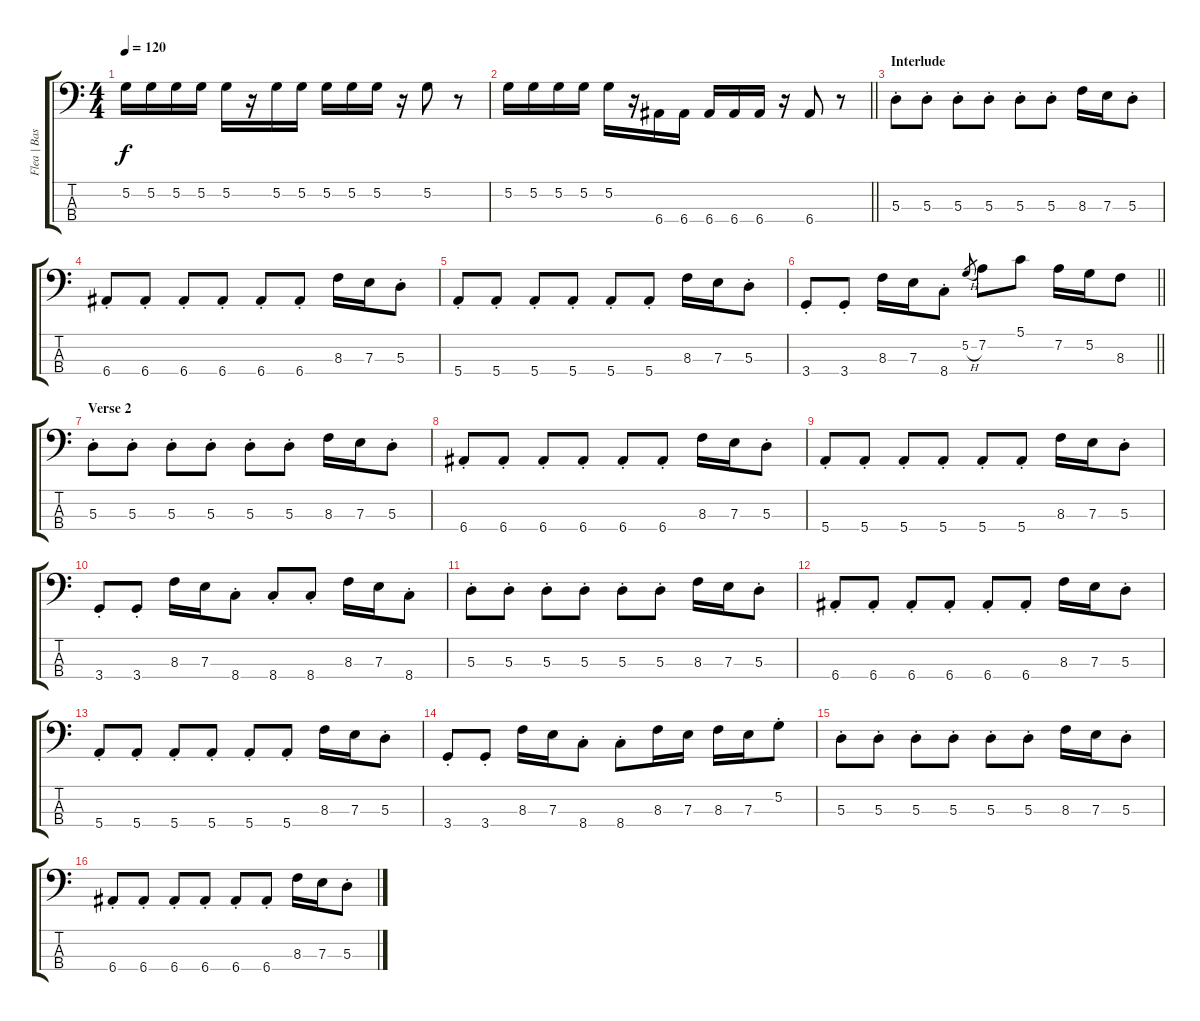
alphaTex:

\track ("Flea | Bass" "Flea | Bas") {instrument electricbassfinger}
\staff {score tabs}
\tuning (G2 D2 A1 E1) {hide}
\ts (4 4)
\tempo 120
\clef f4
\ks c
5.2.16{dy f} 5.2.16 5.2.16 5.2.16 5.2.16 r.16 5.2.16 5.2.16 5.2.16 5.2.16 5.2.16 r.16 5.2.8 r.8 |
\barLineRight lightlight
5.2.16 5.2.16 5.2.16 5.2.16 5.2.16 r.16 6.4.16 6.4.16 6.4.16 6.4.16 6.4.16 r.16 6.4.8 r.8 |
\section ("" "Interlude")
5.3{st}.8 5.3{st}.8 5.3{st}.8 5.3{st}.8 5.3{st}.8 5.3{st}.8 8.3.16 7.3.16 5.3{st}.8 |
6.4{st}.8 6.4{st}.8 6.4{st}.8 6.4{st}.8 6.4{st}.8 6.4{st}.8 8.3.16 7.3.16 5.3{st}.8 |
5.4{st}.8 5.4{st}.8 5.4{st}.8 5.4{st}.8 5.4{st}.8 5.4{st}.8 8.3.16 7.3.16 5.3{st}.8 |
\barLineRight lightlight
3.4{st}.8 3.4{st}.8 8.3.16 7.3.16 8.4{st}.8 5.2{h}.8{gr} 7.2.8 5.1.8 7.2.16 5.2.16 8.3.8 |
\section ("" "Verse 2")
5.3{st}.8 5.3{st}.8 5.3{st}.8 5.3{st}.8 5.3{st}.8 5.3{st}.8 8.3.16 7.3.16 5.3{st}.8 |
6.4{st}.8 6.4{st}.8 6.4{st}.8 6.4{st}.8 6.4{st}.8 6.4{st}.8 8.3.16 7.3.16 5.3{st}.8 |
5.4{st}.8 5.4{st}.8 5.4{st}.8 5.4{st}.8 5.4{st}.8 5.4{st}.8 8.3.16 7.3.16 5.3{st}.8 |
3.4{st}.8 3.4{st}.8 8.3.16 7.3.16 8.4{st}.8 8.4{st}.8 8.4{st}.8 8.3.16 7.3.16 8.4{st}.8 |
5.3{st}.8 5.3{st}.8 5.3{st}.8 5.3{st}.8 5.3{st}.8 5.3{st}.8 8.3.16 7.3.16 5.3{st}.8 |
6.4{st}.8 6.4{st}.8 6.4{st}.8 6.4{st}.8 6.4{st}.8 6.4{st}.8 8.3.16 7.3.16 5.3{st}.8 |
5.4{st}.8 5.4{st}.8 5.4{st}.8 5.4{st}.8 5.4{st}.8 5.4{st}.8 8.3.16 7.3.16 5.3{st}.8 |
3.4{st}.8 3.4{st}.8 8.3.16 7.3.16 8.4{st}.8 8.4{st}.8 8.3.16 7.3.16 8.3.16 7.3.16 5.2{st}.8 |
5.3{st}.8 5.3{st}.8 5.3{st}.8 5.3{st}.8 5.3{st}.8 5.3{st}.8 8.3.16 7.3.16 5.3{st}.8 |
6.4{st}.8 6.4{st}.8 6.4{st}.8 6.4{st}.8 6.4{st}.8 6.4{st}.8 8.3.16 7.3.16 5.3{st}.8
